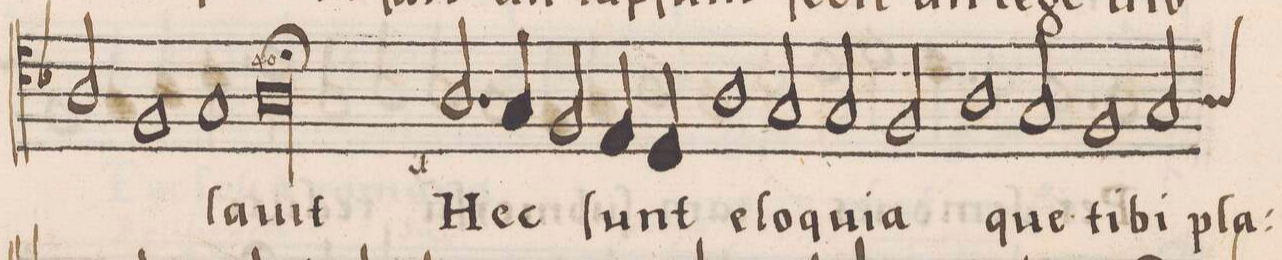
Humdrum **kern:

**kern	**text	**text
*I"ALTVS	*	*
*clefC4	*	*
*k[b-]	*	*
*met(C)	*	*
*M2/1	*	*
2A/	.	.
1F	.	.
=68-	=68-	=68-
1G	-la-	.
1A;l	-uit	.
=69-	=69-	=69-
2.A/	Hec	.
4G/	.	.
2F/	.	.
4E/	ſunt	.
4D/	.	.
=70-	=70-	=70-
1A	e-	.
2G/	-lo-	.
2G/	-qui-	.
=71-	=71-	=71-
2F/	-a	.
1A	que	.
2G/	ti-	.
=72-	=72-	=72-
1F	-bi	.
*custos:A	*	*
2G/	pla-	.
*-	*-	*-
